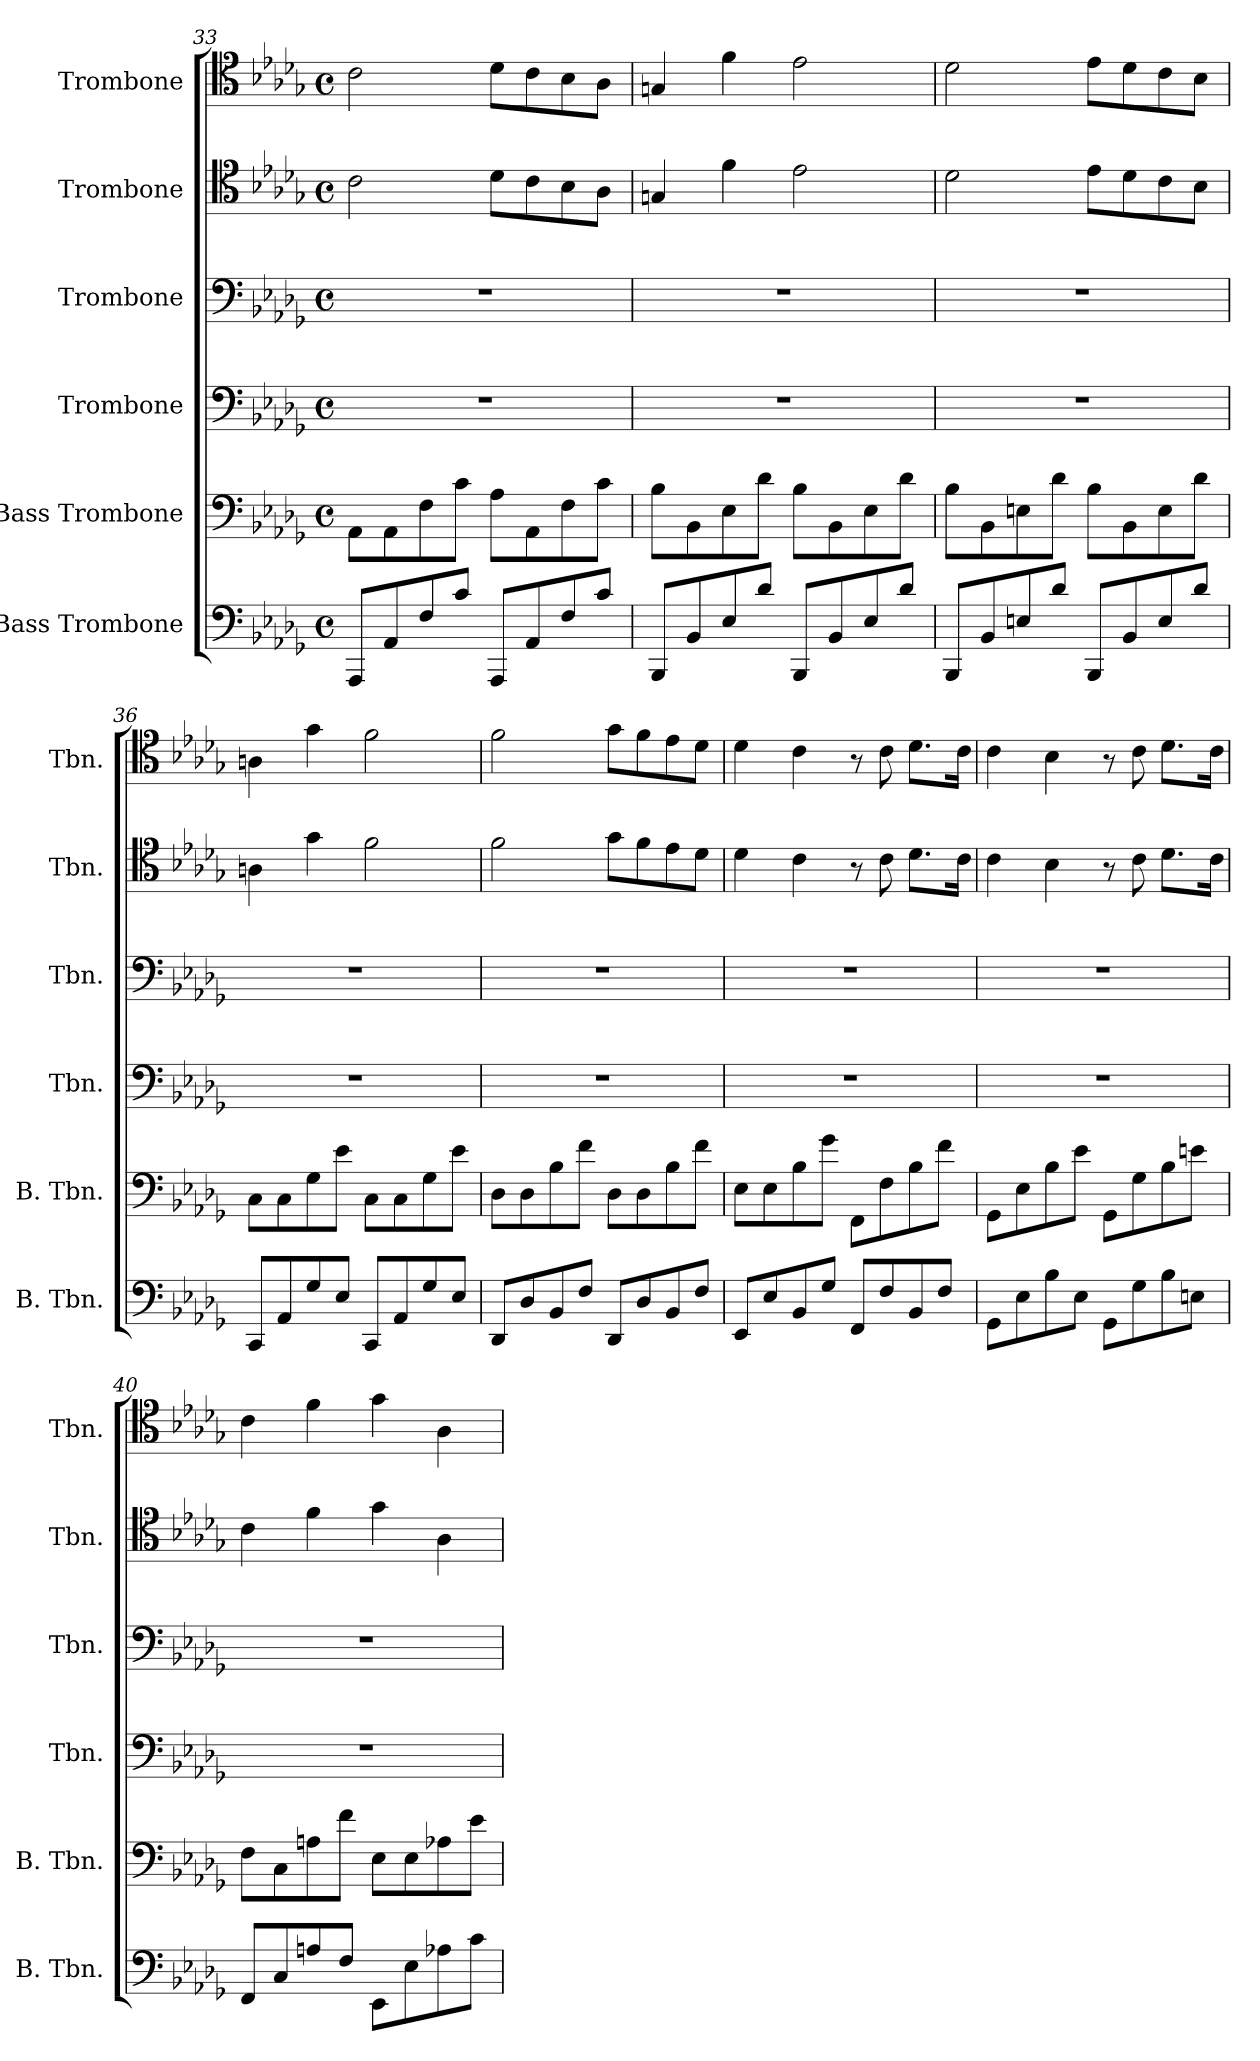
**kern	**kern	**kern	**kern	**kern	**kern
*part6	*part5	*part4	*part3	*part2	*part1
*staff6	*staff5	*staff4	*staff3	*staff2	*staff1
*I"Bass Trombone	*I"Bass Trombone	*I"Trombone	*I"Trombone	*I"Trombone	*I"Trombone
*I'B. Tbn.	*I'B. Tbn.	*I'Tbn.	*I'Tbn.	*I'Tbn.	*I'Tbn.
*clefF4	*clefF4	*clefF4	*clefF4	*clefC4	*clefC4
*k[b-e-a-d-g-]	*k[b-e-a-d-g-]	*k[b-e-a-d-g-]	*k[b-e-a-d-g-]	*k[b-e-a-d-g-]	*k[b-e-a-d-g-]
*M4/4	*M4/4	*M4/4	*M4/4	*M4/4	*M4/4
*met(c)	*met(c)	*met(c)	*met(c)	*met(c)	*met(c)
=33	=33	=33	=33	=33	=33
8AAA-/L	8AA-\L	1r	1r	2c\	2c\
8AA-/	8AA-\	.	.	.	.
8F/	8F\	.	.	.	.
8c/J	8c\J	.	.	.	.
8AAA-/L	8A-\L	.	.	8d-\L	8d-\L
8AA-/	8AA-\	.	.	8c\	8c\
8F/	8F\	.	.	8B-\	8B-\
8c/J	8c\J	.	.	8A-\J	8A-\J
=34	=34	=34	=34	=34	=34
8BBB-/L	8B-\L	1r	1r	4Gn/	4Gn/
8BB-/	8BB-\	.	.	.	.
8E-/	8E-\	.	.	4f\	4f\
8d-/J	8d-\J	.	.	.	.
8BBB-/L	8B-\L	.	.	2e-\	2e-\
8BB-/	8BB-\	.	.	.	.
8E-/	8E-\	.	.	.	.
8d-/J	8d-\J	.	.	.	.
=35	=35	=35	=35	=35	=35
8BBB-/L	8B-\L	1r	1r	2d-\	2d-\
8BB-/	8BB-\	.	.	.	.
8En/	8En\	.	.	.	.
8d-/J	8d-\J	.	.	.	.
8BBB-/L	8B-\L	.	.	8e-\L	8e-\L
8BB-/	8BB-\	.	.	8d-\	8d-\
8E/	8E\	.	.	8c\	8c\
8d-/J	8d-\J	.	.	8B-\J	8B-\J
!!LO:LB:g=z
=36	=36	=36	=36	=36	=36
8CC/L	8C\L	1r	1r	4An\	4An\
8AA-/	8C\	.	.	.	.
8G-/	8G-\	.	.	4g-\	4g-\
8E-/J	8e-\J	.	.	.	.
8CC/L	8C\L	.	.	2f\	2f\
8AA-/	8C\	.	.	.	.
8G-/	8G-\	.	.	.	.
8E-/J	8e-\J	.	.	.	.
=37	=37	=37	=37	=37	=37
8DD-/L	8D-\L	1r	1r	2f\	2f\
8D-/	8D-\	.	.	.	.
8BB-/	8B-\	.	.	.	.
8F/J	8f\J	.	.	.	.
8DD-/L	8D-\L	.	.	8g-\L	8g-\L
8D-/	8D-\	.	.	8f\	8f\
8BB-/	8B-\	.	.	8e-\	8e-\
8F/J	8f\J	.	.	8d-\J	8d-\J
=38	=38	=38	=38	=38	=38
8EE-/L	8E-\L	1r	1r	4d-\	4d-\
8E-/	8E-\	.	.	.	.
8BB-/	8B-\	.	.	4c\	4c\
8G-/J	8g-\J	.	.	.	.
8FF/L	8FF\L	.	.	8r	8r
8F/	8F\	.	.	8c\	8c\
8BB-/	8B-\	.	.	8.d-\L	8.d-\L
8F/J	8f\J	.	.	.	.
.	.	.	.	16c\Jk	16c\Jk
=39	=39	=39	=39	=39	=39
8GG-\L	8GG-\L	1r	1r	4c\	4c\
8E-\	8E-\	.	.	.	.
8B-\	8B-\	.	.	4B-\	4B-\
8E-\J	8e-\J	.	.	.	.
8GG-\L	8GG-\L	.	.	8r	8r
8G-\	8G-\	.	.	8c\	8c\
8B-\	8B-\	.	.	8.d-\L	8.d-\L
8En\J	8en\J	.	.	.	.
.	.	.	.	16c\Jk	16c\Jk
!!LO:PB:g=z
=40	=40	=40	=40	=40	=40
8FF/L	8F\L	1r	1r	4c\	4c\
8C/	8C\	.	.	.	.
8An/	8An\	.	.	4f\	4f\
8F/J	8f\J	.	.	.	.
8EE-\L	8E-\L	.	.	4g-\	4g-\
8E-\	8E-\	.	.	.	.
8A-X\	8A-X\	.	.	4A-\	4A-\
8c\J	8e-\J	.	.	.	.
=	=	=	=	=	=
*-	*-	*-	*-	*-	*-
